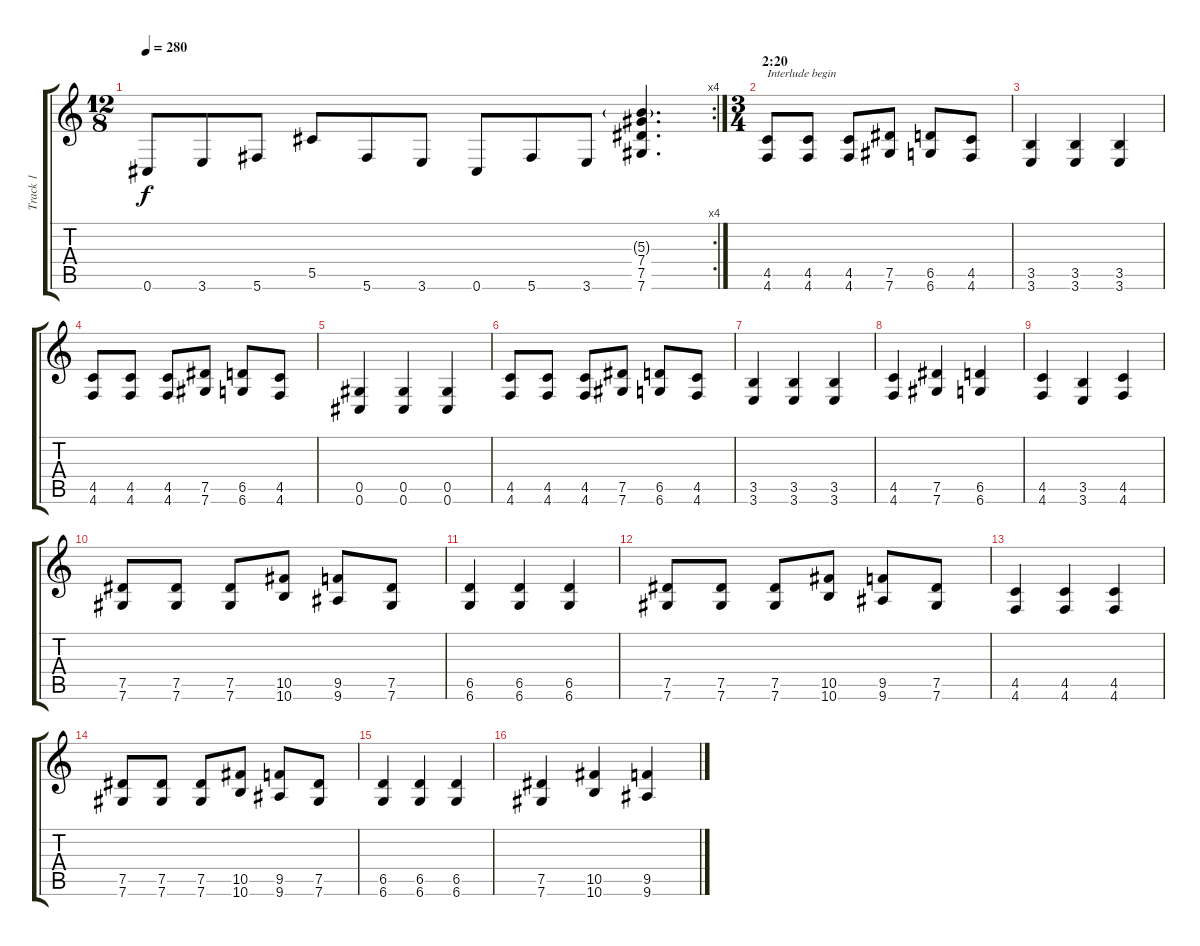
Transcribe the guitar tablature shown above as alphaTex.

\track ("Track 1" "Track 1") {instrument overdrivenguitar}
\staff {score tabs}
\tuning (Eb4 Bb3 Gb3 Db3 Ab2 Db2) {hide}
\rc 4
\ts (12 8)
\tempo 280
\clef g2
\ks c
0.6.8{dy f} 3.6.8 5.6.8 5.5.8 5.6.8 3.6.8 0.6.8 5.6.8 3.6.8 (5.3{g} 7.4 7.5 7.6).4{d} |
\ts (3 4)
\section ("" "2:20")
(4.5 4.6).8{txt "Interlude begin"} (4.5 4.6).8 (4.5 4.6).8 (7.5 7.6).8 (6.5 6.6).8 (4.5 4.6).8 |
(3.5 3.6).4 (3.5 3.6).4 (3.5 3.6).4 |
(4.5 4.6).8 (4.5 4.6).8 (4.5 4.6).8 (7.5 7.6).8 (6.5 6.6).8 (4.5 4.6).8 |
(0.5 0.6).4 (0.5 0.6).4 (0.5 0.6).4 |
(4.5 4.6).8 (4.5 4.6).8 (4.5 4.6).8 (7.5 7.6).8 (6.5 6.6).8 (4.5 4.6).8 |
(3.5 3.6).4 (3.5 3.6).4 (3.5 3.6).4 |
(4.5 4.6).4 (7.5 7.6).4 (6.5 6.6).4 |
(4.5 4.6).4 (3.5 3.6).4 (4.5 4.6).4 |
(7.5 7.6).8 (7.5 7.6).8 (7.5 7.6).8 (10.5 10.6).8 (9.5 9.6).8 (7.5 7.6).8 |
(6.5 6.6).4 (6.5 6.6).4 (6.5 6.6).4 |
(7.5 7.6).8 (7.5 7.6).8 (7.5 7.6).8 (10.5 10.6).8 (9.5 9.6).8 (7.5 7.6).8 |
(4.5 4.6).4 (4.5 4.6).4 (4.5 4.6).4 |
(7.5 7.6).8 (7.5 7.6).8 (7.5 7.6).8 (10.5 10.6).8 (9.5 9.6).8 (7.5 7.6).8 |
(6.5 6.6).4 (6.5 6.6).4 (6.5 6.6).4 |
(7.5 7.6).4 (10.5 10.6).4 (9.5 9.6).4
